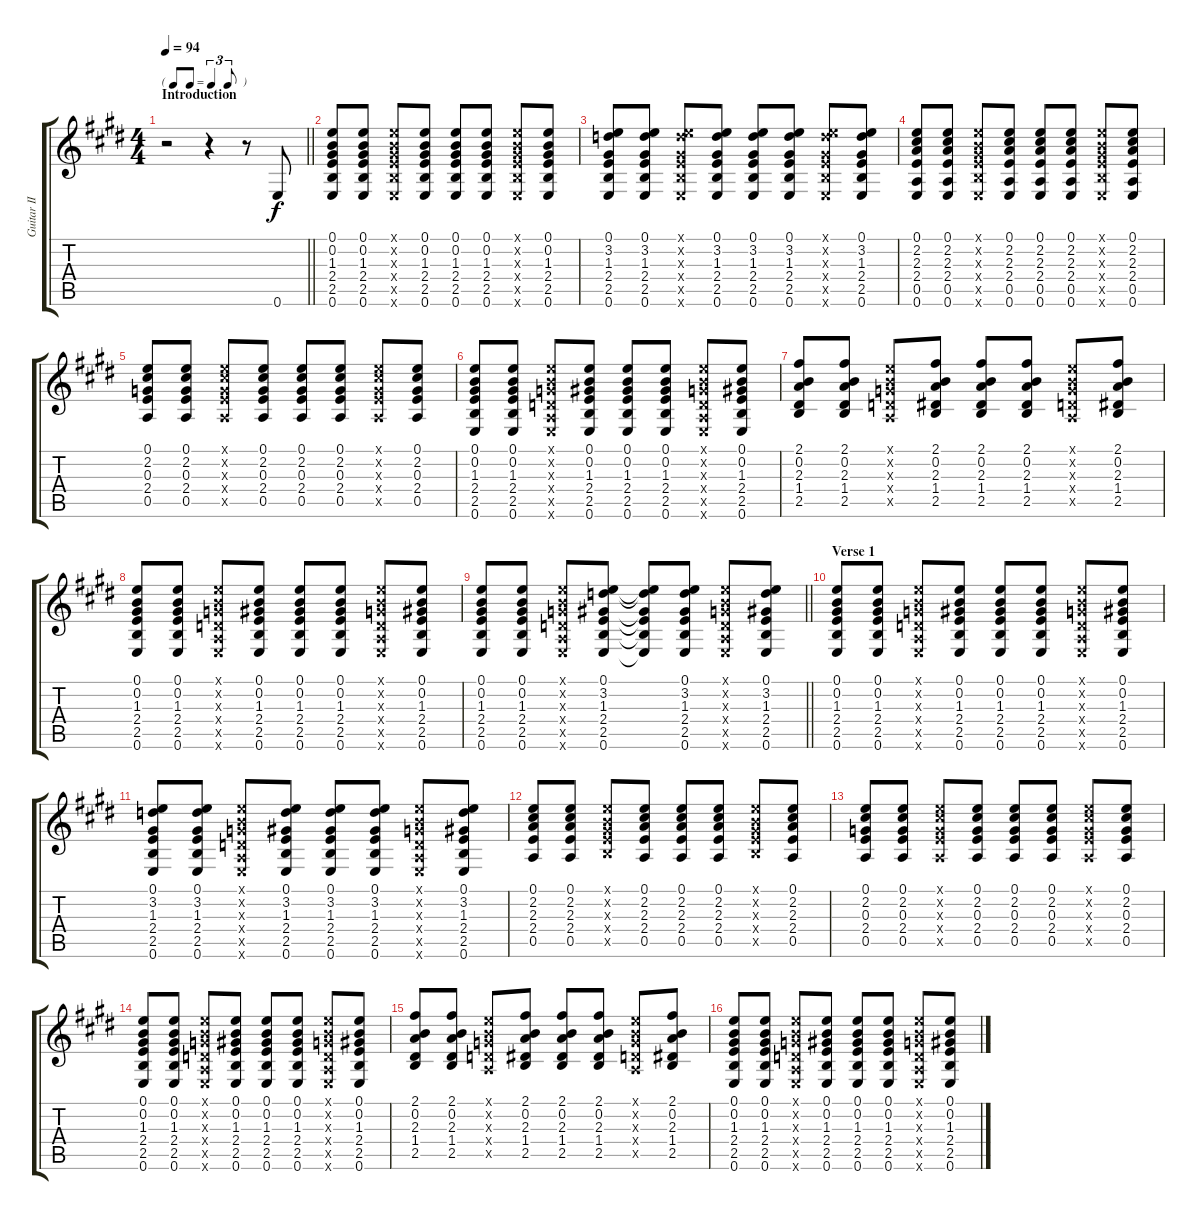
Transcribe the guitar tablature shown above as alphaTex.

\track ("Guitar II [Andy]" "Guitar II ") {instrument acousticguitarnylon}
\staff {score tabs}
\tuning (E4 B3 G3 D3 A2 E2) {hide}
\ts (4 4)
\tf triplet8th
\section ("" "Introduction")
\tempo 94
\clef g2
\barLineRight lightlight
\ks e
r.2{dy f instrument acousticguitarnylon} r.4 r.8 0.6.8 |
(0.1 0.2 1.3 2.4 2.5 0.6).8 (0.1 0.2 1.3 2.4 2.5 0.6).8 (0.1{x} 0.2{x} 1.3{x} 2.4{x} 2.5{x} 0.6{x}).8 (0.1 0.2 1.3 2.4 2.5 0.6).8 (0.1 0.2 1.3 2.4 2.5 0.6).8 (0.1 0.2 1.3 2.4 2.5 0.6).8 (0.1{x} 0.2{x} 1.3{x} 2.4{x} 2.5{x} 0.6{x}).8 (0.1 0.2 1.3 2.4 2.5 0.6).8 |
(0.1 3.2 1.3 2.4 2.5 0.6).8 (0.1 3.2 1.3 2.4 2.5 0.6).8 (0.1{x} 3.2{x} 1.3{x} 2.4{x} 2.5{x} 0.6{x}).8 (0.1 3.2 1.3 2.4 2.5 0.6).8 (0.1 3.2 1.3 2.4 2.5 0.6).8 (0.1 3.2 1.3 2.4 2.5 0.6).8 (0.1{x} 3.2{x} 1.3{x} 2.4{x} 2.5{x} 0.6{x}).8 (0.1 3.2 1.3 2.4 2.5 0.6).8 |
(0.1 2.2 2.3 2.4 0.5 0.6).8 (0.1 2.2 2.3 2.4 0.5 0.6).8 (0.1{x} 0.2{x} 1.3{x} 2.4{x} 2.5{x} 0.6{x}).8 (0.1 2.2 2.3 2.4 0.5 0.6).8 (0.1 2.2 2.3 2.4 0.5 0.6).8 (0.1 2.2 2.3 2.4 0.5 0.6).8 (0.1{x} 0.2{x} 1.3{x} 2.4{x} 2.5{x} 0.6{x}).8 (0.1 2.2 2.3 2.4 0.5 0.6).8 |
(0.1 2.2 0.3 2.4 0.5).8 (0.1 2.2 0.3 2.4 0.5).8 (0.1{x} 2.2{x} 0.3{x} 2.4{x} 0.5{x}).8 (0.1 2.2 0.3 2.4 0.5).8 (0.1 2.2 0.3 2.4 0.5).8 (0.1 2.2 0.3 2.4 0.5).8 (0.1{x} 2.2{x} 0.3{x} 2.4{x} 0.5{x}).8 (0.1 2.2 0.3 2.4 0.5).8 |
(0.1 0.2 1.3 2.4 2.5 0.6).8 (0.1 0.2 1.3 2.4 2.5 0.6).8 (0.1{x} 0.2{x} 0.3{x} 0.4{x} 0.5{x} 0.6{x}).8 (0.1 0.2 1.3 2.4 2.5 0.6).8 (0.1 0.2 1.3 2.4 2.5 0.6).8 (0.1 0.2 1.3 2.4 2.5 0.6).8 (0.1{x} 0.2{x} 0.3{x} 0.4{x} 0.5{x} 0.6{x}).8 (0.1 0.2 1.3 2.4 2.5 0.6).8 |
(2.1 0.2 2.3 1.4 2.5).8 (2.1 0.2 2.3 1.4 2.5).8 (0.1{x} 0.2{x} 0.3{x} 0.4{x} 0.5{x}).8 (2.1 0.2 2.3 1.4 2.5).8 (2.1 0.2 2.3 1.4 2.5).8 (2.1 0.2 2.3 1.4 2.5).8 (0.1{x} 0.2{x} 0.3{x} 0.4{x} 0.5{x}).8 (2.1 0.2 2.3 1.4 2.5).8 |
(0.1 0.2 1.3 2.4 2.5 0.6).8 (0.1 0.2 1.3 2.4 2.5 0.6).8 (0.1{x} 0.2{x} 0.3{x} 0.4{x} 0.5{x} 0.6{x}).8 (0.1 0.2 1.3 2.4 2.5 0.6).8 (0.1 0.2 1.3 2.4 2.5 0.6).8 (0.1 0.2 1.3 2.4 2.5 0.6).8 (0.1{x} 0.2{x} 0.3{x} 0.4{x} 0.5{x} 0.6{x}).8 (0.1 0.2 1.3 2.4 2.5 0.6).8 |
\barLineRight lightlight
(0.1 0.2 1.3 2.4 2.5 0.6).8 (0.1 0.2 1.3 2.4 2.5 0.6).8 (0.1{x} 0.2{x} 0.3{x} 0.4{x} 0.5{x} 0.6{x}).8 (0.1 3.2 1.3 2.4 2.5 0.6).8 (0.1{t} 3.2{t} 1.3{t} 2.4{t} 2.5{t} 0.6{t}).8 (0.1 3.2 1.3 2.4 2.5 0.6).8 (0.1{x} 0.2{x} 0.3{x} 0.4{x} 0.5{x} 0.6{x}).8 (0.1 3.2 1.3 2.4 2.5 0.6).8 |
\section ("" "Verse 1")
(0.1 0.2 1.3 2.4 2.5 0.6).8 (0.1 0.2 1.3 2.4 2.5 0.6).8 (0.1{x} 0.2{x} 0.3{x} 0.4{x} 0.5{x} 0.6{x}).8 (0.1 0.2 1.3 2.4 2.5 0.6).8 (0.1 0.2 1.3 2.4 2.5 0.6).8 (0.1 0.2 1.3 2.4 2.5 0.6).8 (0.1{x} 0.2{x} 0.3{x} 0.4{x} 0.5{x} 0.6{x}).8 (0.1 0.2 1.3 2.4 2.5 0.6).8 |
(0.1 3.2 1.3 2.4 2.5 0.6).8 (0.1 3.2 1.3 2.4 2.5 0.6).8 (0.1{x} 0.2{x} 0.3{x} 0.4{x} 0.5{x} 0.6{x}).8 (0.1 3.2 1.3 2.4 2.5 0.6).8 (0.1 3.2 1.3 2.4 2.5 0.6).8 (0.1 3.2 1.3 2.4 2.5 0.6).8 (0.1{x} 0.2{x} 0.3{x} 0.4{x} 0.5{x} 0.6{x}).8 (0.1 3.2 1.3 2.4 2.5 0.6).8 |
(0.1 2.2 2.3 2.4 0.5).8 (0.1 2.2 2.3 2.4 0.5).8 (0.1{x} 0.2{x} 1.3{x} 2.4{x} 2.5{x}).8 (0.1 2.2 2.3 2.4 0.5).8 (0.1 2.2 2.3 2.4 0.5).8 (0.1 2.2 2.3 2.4 0.5).8 (0.1{x} 0.2{x} 1.3{x} 2.4{x} 2.5{x}).8 (0.1 2.2 2.3 2.4 0.5).8 |
(0.1 2.2 0.3 2.4 0.5).8 (0.1 2.2 0.3 2.4 0.5).8 (0.1{x} 2.2{x} 0.3{x} 2.4{x} 0.5{x}).8 (0.1 2.2 0.3 2.4 0.5).8 (0.1 2.2 0.3 2.4 0.5).8 (0.1 2.2 0.3 2.4 0.5).8 (0.1{x} 2.2{x} 0.3{x} 2.4{x} 0.5{x}).8 (0.1 2.2 0.3 2.4 0.5).8 |
(0.1 0.2 1.3 2.4 2.5 0.6).8 (0.1 0.2 1.3 2.4 2.5 0.6).8 (0.1{x} 0.2{x} 0.3{x} 0.4{x} 0.5{x} 0.6{x}).8 (0.1 0.2 1.3 2.4 2.5 0.6).8 (0.1 0.2 1.3 2.4 2.5 0.6).8 (0.1 0.2 1.3 2.4 2.5 0.6).8 (0.1{x} 0.2{x} 0.3{x} 0.4{x} 0.5{x} 0.6{x}).8 (0.1 0.2 1.3 2.4 2.5 0.6).8 |
(2.1 0.2 2.3 1.4 2.5).8 (2.1 0.2 2.3 1.4 2.5).8 (0.1{x} 0.2{x} 0.3{x} 0.4{x} 0.5{x}).8 (2.1 0.2 2.3 1.4 2.5).8 (2.1 0.2 2.3 1.4 2.5).8 (2.1 0.2 2.3 1.4 2.5).8 (0.1{x} 0.2{x} 0.3{x} 0.4{x} 0.5{x}).8 (2.1 0.2 2.3 1.4 2.5).8 |
(0.1 0.2 1.3 2.4 2.5 0.6).8 (0.1 0.2 1.3 2.4 2.5 0.6).8 (0.1{x} 0.2{x} 0.3{x} 0.4{x} 0.5{x} 0.6{x}).8 (0.1 0.2 1.3 2.4 2.5 0.6).8 (0.1 0.2 1.3 2.4 2.5 0.6).8 (0.1 0.2 1.3 2.4 2.5 0.6).8 (0.1{x} 0.2{x} 0.3{x} 0.4{x} 0.5{x} 0.6{x}).8 (0.1 0.2 1.3 2.4 2.5 0.6).8
